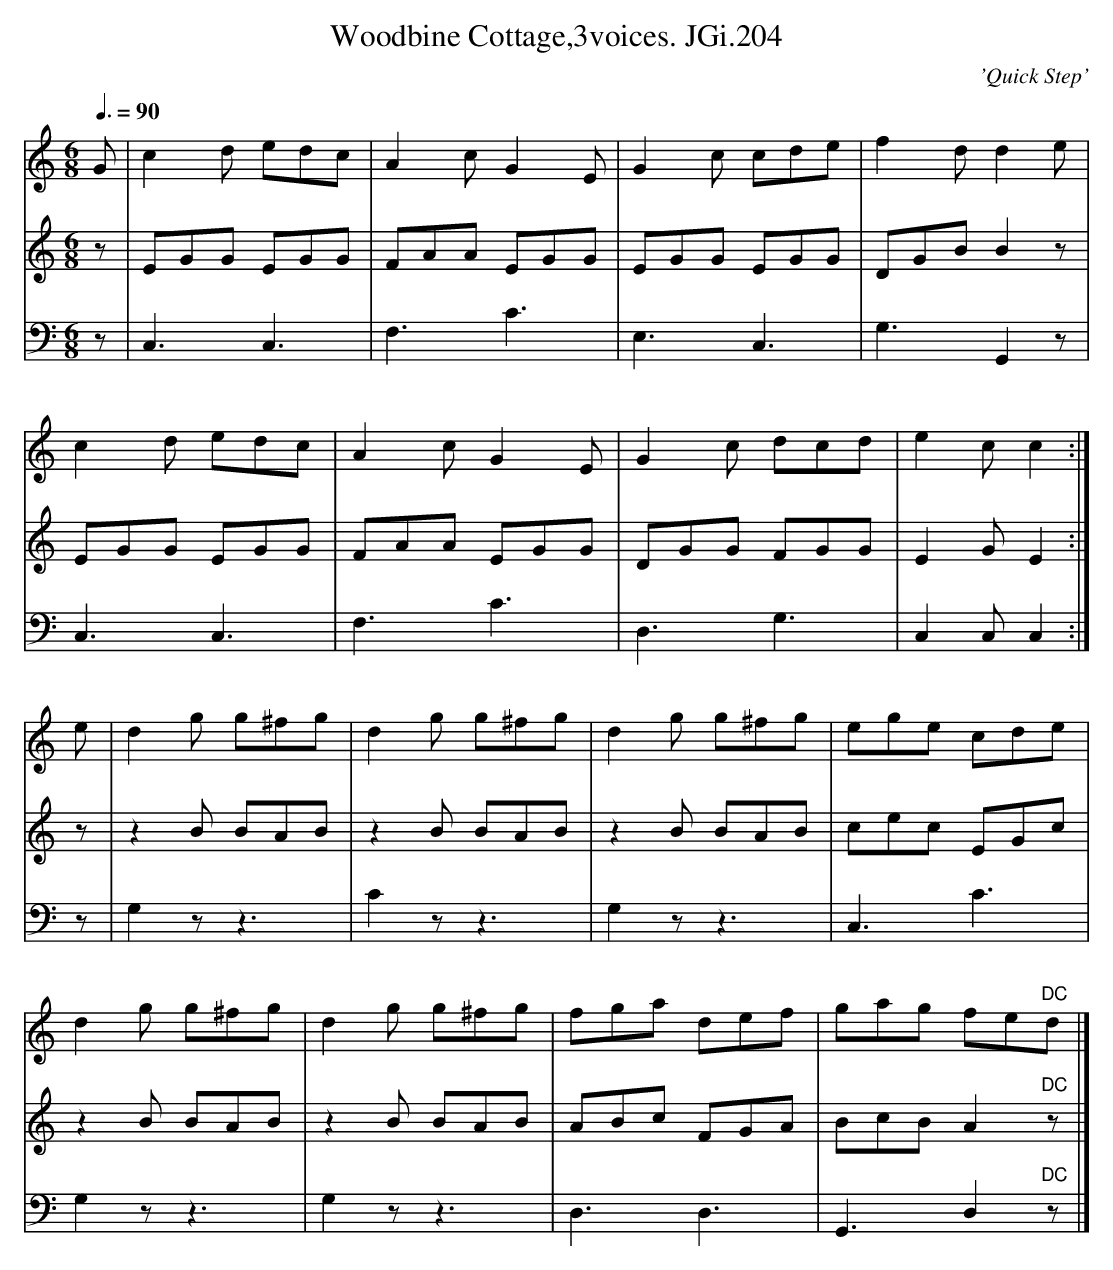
X:1
T:Woodbine Cottage,3voices. JGi.204
M:6/8
L:1/8
Q:3/8=90
C:'Quick Step'
K:C
[V:1]G|c2d edc|A2cG2E|G2c cde|f2d d2e|
[V:2]z|EGG EGG|FAA EGG|EGG EGG|DGB B2z|
[V:3]z|C,3C,3|F,3C3|E,3C,3|G,3G,,2z|
[V:1]c2d edc|A2cG2E|G2c dcd|e2cc2:|
[V:2]EGG EGG|FAA EGG|DGG FGG|E2GE2:|
[V:3]C,3C,3|F,3C3|D,3G,3|C,2C,C,2:|
[V:1]e|d2g g^fg|d2g g^fg|d2g g^fg|ege cde|
[V:2]z|z2B BAB|z2B BAB|z2B BAB|cec EGc|
[V:3]z|G,2zz3|C2zz3|G,2zz3|C,3C3|
[V:1]d2g g^fg|d2g g^fg|fga def|gag fe"DC"d|]
[V:2]z2B BAB|z2B BAB|ABc FGA|BcB A2"DC"z|]
[V:3]G,2zz3|G,2zz3|D,3D,3|G,,3D,2"DC"z|]
